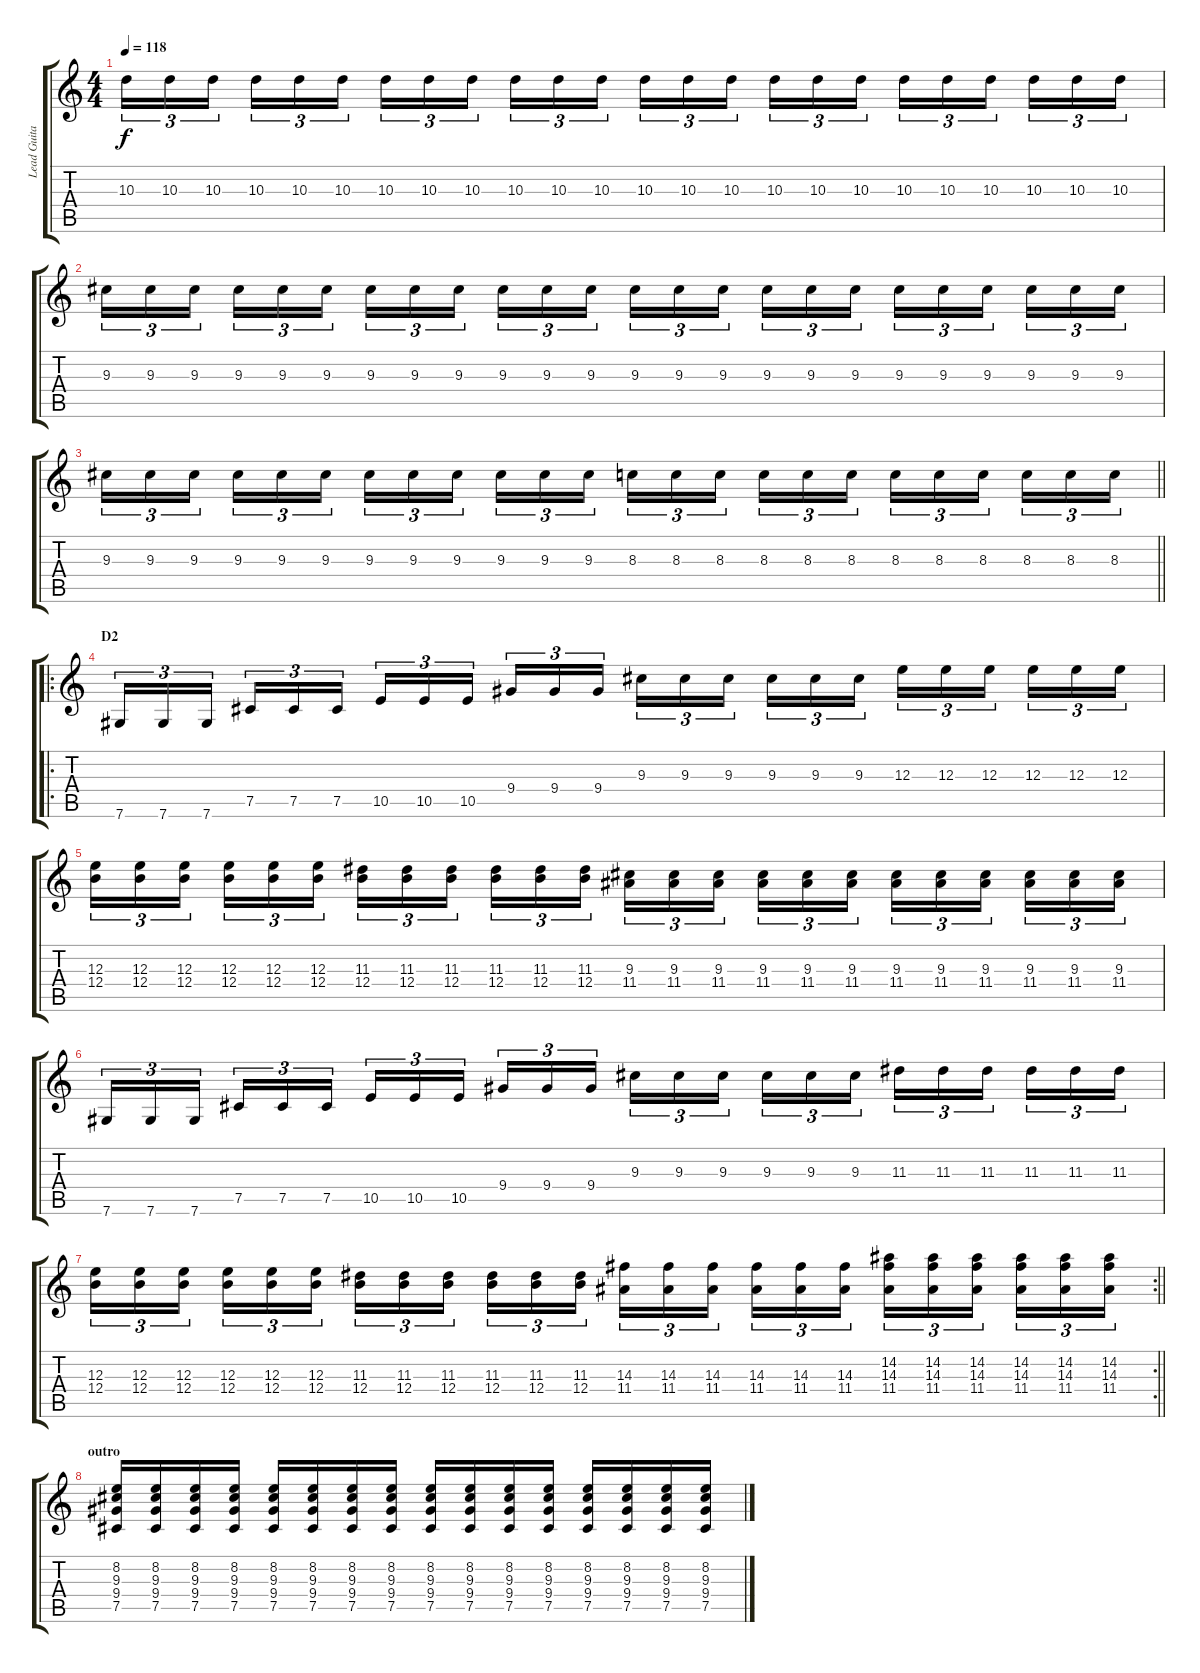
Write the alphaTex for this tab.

\track ("Lead Guitar" "Lead Guita") {instrument overdrivenguitar}
\staff {score tabs}
\tuning (Db4 Ab3 E3 B2 Gb2 Db2) {hide}
\ts (4 4)
\tempo 118
\clef g2
\ks c
10.3.16{tu (3 2) dy f} 10.3.16{tu (3 2)} 10.3.16{tu (3 2) beam splitsecondary} 10.3.16{tu (3 2)} 10.3.16{tu (3 2)} 10.3.16{tu (3 2)} 10.3.16{tu (3 2)} 10.3.16{tu (3 2)} 10.3.16{tu (3 2) beam splitsecondary} 10.3.16{tu (3 2)} 10.3.16{tu (3 2)} 10.3.16{tu (3 2)} 10.3.16{tu (3 2)} 10.3.16{tu (3 2)} 10.3.16{tu (3 2) beam splitsecondary} 10.3.16{tu (3 2)} 10.3.16{tu (3 2)} 10.3.16{tu (3 2)} 10.3.16{tu (3 2)} 10.3.16{tu (3 2)} 10.3.16{tu (3 2) beam splitsecondary} 10.3.16{tu (3 2)} 10.3.16{tu (3 2)} 10.3.16{tu (3 2)} |
9.3.16{tu (3 2)} 9.3.16{tu (3 2)} 9.3.16{tu (3 2) beam splitsecondary} 9.3.16{tu (3 2)} 9.3.16{tu (3 2)} 9.3.16{tu (3 2)} 9.3.16{tu (3 2)} 9.3.16{tu (3 2)} 9.3.16{tu (3 2) beam splitsecondary} 9.3.16{tu (3 2)} 9.3.16{tu (3 2)} 9.3.16{tu (3 2)} 9.3.16{tu (3 2)} 9.3.16{tu (3 2)} 9.3.16{tu (3 2) beam splitsecondary} 9.3.16{tu (3 2)} 9.3.16{tu (3 2)} 9.3.16{tu (3 2)} 9.3.16{tu (3 2)} 9.3.16{tu (3 2)} 9.3.16{tu (3 2) beam splitsecondary} 9.3.16{tu (3 2)} 9.3.16{tu (3 2)} 9.3.16{tu (3 2)} |
\barLineRight lightlight
9.3.16{tu (3 2)} 9.3.16{tu (3 2)} 9.3.16{tu (3 2) beam splitsecondary} 9.3.16{tu (3 2)} 9.3.16{tu (3 2)} 9.3.16{tu (3 2)} 9.3.16{tu (3 2)} 9.3.16{tu (3 2)} 9.3.16{tu (3 2) beam splitsecondary} 9.3.16{tu (3 2)} 9.3.16{tu (3 2)} 9.3.16{tu (3 2)} 8.3.16{tu (3 2)} 8.3.16{tu (3 2)} 8.3.16{tu (3 2) beam splitsecondary} 8.3.16{tu (3 2)} 8.3.16{tu (3 2)} 8.3.16{tu (3 2)} 8.3.16{tu (3 2)} 8.3.16{tu (3 2)} 8.3.16{tu (3 2) beam splitsecondary} 8.3.16{tu (3 2)} 8.3.16{tu (3 2)} 8.3.16{tu (3 2)} |
\ro
\section ("" "D2")
7.6.16{tu (3 2)} 7.6.16{tu (3 2)} 7.6.16{tu (3 2) beam splitsecondary} 7.5.16{tu (3 2)} 7.5.16{tu (3 2)} 7.5.16{tu (3 2)} 10.5.16{tu (3 2)} 10.5.16{tu (3 2)} 10.5.16{tu (3 2) beam splitsecondary} 9.4.16{tu (3 2)} 9.4.16{tu (3 2)} 9.4.16{tu (3 2)} 9.3.16{tu (3 2)} 9.3.16{tu (3 2)} 9.3.16{tu (3 2) beam splitsecondary} 9.3.16{tu (3 2)} 9.3.16{tu (3 2)} 9.3.16{tu (3 2)} 12.3.16{tu (3 2)} 12.3.16{tu (3 2)} 12.3.16{tu (3 2) beam splitsecondary} 12.3.16{tu (3 2)} 12.3.16{tu (3 2)} 12.3.16{tu (3 2)} |
(12.3 12.4).16{tu (3 2)} (12.3 12.4).16{tu (3 2)} (12.3 12.4).16{tu (3 2) beam splitsecondary} (12.3 12.4).16{tu (3 2)} (12.3 12.4).16{tu (3 2)} (12.3 12.4).16{tu (3 2)} (11.3 12.4).16{tu (3 2)} (11.3 12.4).16{tu (3 2)} (11.3 12.4).16{tu (3 2) beam splitsecondary} (11.3 12.4).16{tu (3 2)} (11.3 12.4).16{tu (3 2)} (11.3 12.4).16{tu (3 2)} (9.3 11.4).16{tu (3 2)} (9.3 11.4).16{tu (3 2)} (9.3 11.4).16{tu (3 2) beam splitsecondary} (9.3 11.4).16{tu (3 2)} (9.3 11.4).16{tu (3 2)} (9.3 11.4).16{tu (3 2)} (9.3 11.4).16{tu (3 2)} (9.3 11.4).16{tu (3 2)} (9.3 11.4).16{tu (3 2) beam splitsecondary} (9.3 11.4).16{tu (3 2)} (9.3 11.4).16{tu (3 2)} (9.3 11.4).16{tu (3 2)} |
7.6.16{tu (3 2)} 7.6.16{tu (3 2)} 7.6.16{tu (3 2) beam splitsecondary} 7.5.16{tu (3 2)} 7.5.16{tu (3 2)} 7.5.16{tu (3 2)} 10.5.16{tu (3 2)} 10.5.16{tu (3 2)} 10.5.16{tu (3 2) beam splitsecondary} 9.4.16{tu (3 2)} 9.4.16{tu (3 2)} 9.4.16{tu (3 2)} 9.3.16{tu (3 2)} 9.3.16{tu (3 2)} 9.3.16{tu (3 2) beam splitsecondary} 9.3.16{tu (3 2)} 9.3.16{tu (3 2)} 9.3.16{tu (3 2)} 11.3.16{tu (3 2)} 11.3.16{tu (3 2)} 11.3.16{tu (3 2) beam splitsecondary} 11.3.16{tu (3 2)} 11.3.16{tu (3 2)} 11.3.16{tu (3 2)} |
\rc 2
\barLineRight lightlight
(12.3 12.4).16{tu (3 2)} (12.3 12.4).16{tu (3 2)} (12.3 12.4).16{tu (3 2) beam splitsecondary} (12.3 12.4).16{tu (3 2)} (12.3 12.4).16{tu (3 2)} (12.3 12.4).16{tu (3 2)} (11.3 12.4).16{tu (3 2)} (11.3 12.4).16{tu (3 2)} (11.3 12.4).16{tu (3 2) beam splitsecondary} (11.3 12.4).16{tu (3 2)} (11.3 12.4).16{tu (3 2)} (11.3 12.4).16{tu (3 2)} (14.3 11.4).16{tu (3 2)} (14.3 11.4).16{tu (3 2)} (14.3 11.4).16{tu (3 2) beam splitsecondary} (14.3 11.4).16{tu (3 2)} (14.3 11.4).16{tu (3 2)} (14.3 11.4).16{tu (3 2)} (14.2 14.3 11.4).16{tu (3 2)} (14.2 14.3 11.4).16{tu (3 2)} (14.2 14.3 11.4).16{tu (3 2) beam splitsecondary} (14.2 14.3 11.4).16{tu (3 2)} (14.2 14.3 11.4).16{tu (3 2)} (14.2 14.3 11.4).16{tu (3 2)} |
\section ("" "outro")
(8.2 9.3 9.4 7.5).16 (8.2 9.3 9.4 7.5).16 (8.2 9.3 9.4 7.5).16 (8.2 9.3 9.4 7.5).16 (8.2 9.3 9.4 7.5).16 (8.2 9.3 9.4 7.5).16 (8.2 9.3 9.4 7.5).16 (8.2 9.3 9.4 7.5).16 (8.2 9.3 9.4 7.5).16 (8.2 9.3 9.4 7.5).16 (8.2 9.3 9.4 7.5).16 (8.2 9.3 9.4 7.5).16 (8.2 9.3 9.4 7.5).16 (8.2 9.3 9.4 7.5).16 (8.2 9.3 9.4 7.5).16 (8.2 9.3 9.4 7.5).16
